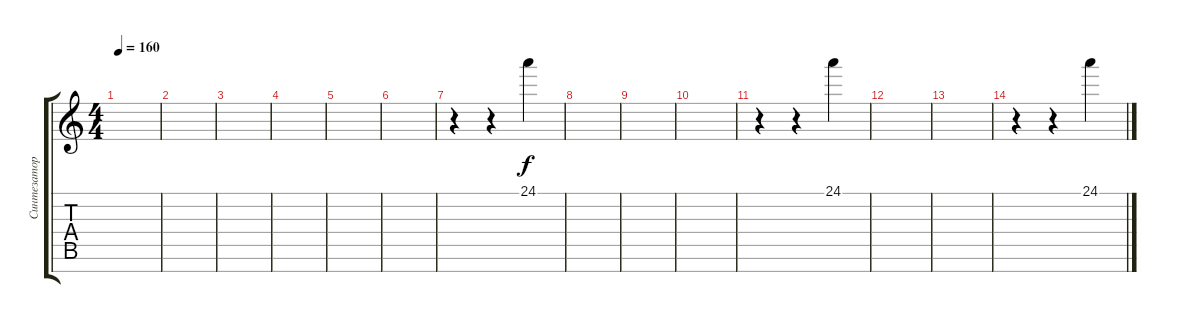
\track ("Синтезатор (2)" "Синтезатор") {instrument lead1square}
\staff {score tabs}
\tuning (A4 E4 C4 G3 D3 A2 E2) {hide}
\ts (4 4)
\tempo 160
\clef g2
\ks c
|
|
|
|
|
|
r.4 r.4 24.1.4{instrument fx1rain} |
|
|
|
r.4 r.4 24.1.4 |
|
|
r.4 r.4 24.1.4
